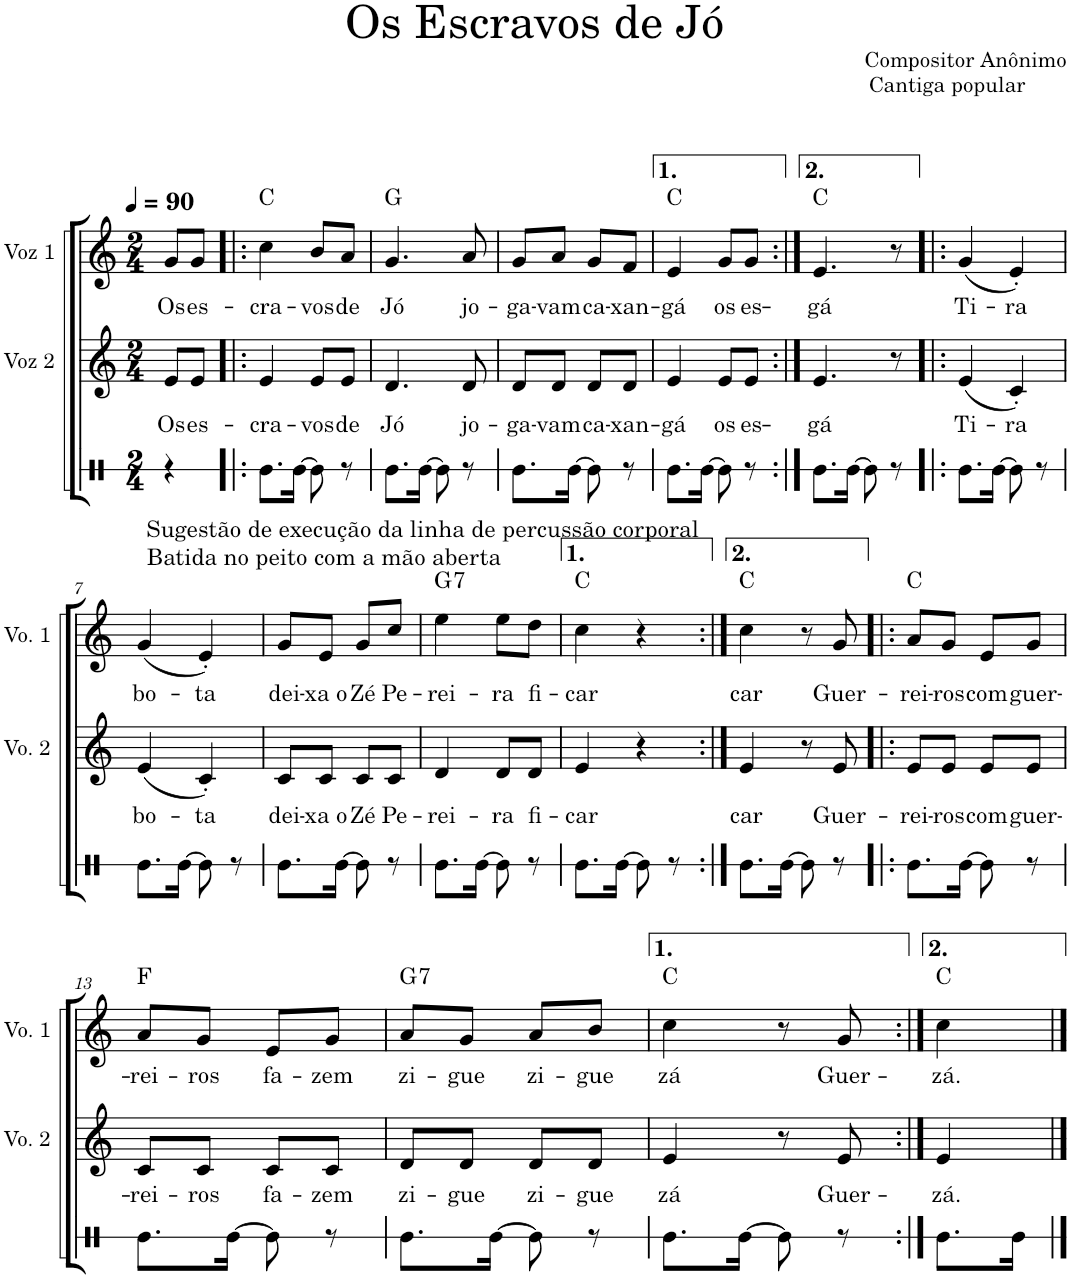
**kern	**kern	**text	**kern	**text	**harte
*part3	*part2	*part2	*part1	*part1	*part1
*staff3	*staff2	*staff2	*staff1	*staff1	*
*I"Voz 3	*I"Voz 2	*	*I"Voz 1	*	*
*	*I'Vo. 2	*	*I'Vo. 1	*	*
*stria1	*	*	*	*	*
*clefX	*clefG2	*	*clefG2	*	*
*k[]	*k[]	*	*k[]	*	*
*M2/4	*M2/4	*	*M2/4	*	*
*MM90	*MM90	*	*MM90	*	*
=	=	=	=	=	=
!LO:TX:b:t=Sugestão de execução da linha de percussão corporal	!	!	!	!	!
!LO:TX:b:t=Batida no peito com a mão aberta	!	!	!	!	!
!	!	!LO:LY:b	!	!LO:LY:b	!
4r	8e/L	Os	8g/L	Os	.
!	!	!LO:LY:b	!	!LO:LY:b	!
.	8e/J	es-	8g/J	es-	.
=1!|:	=1!|:	=1!|:	=1!|:	=1!|:	=1!|:
!	!	!LO:LY:b	!	!LO:LY:b	!
8.Re\L	4e/	-cra-	4cc\	-cra-	C:maj
[16Re\Jk	.	.	.	.	.
!	!	!LO:LY:b	!	!LO:LY:b	!
8Re\]	8e/L	-vos	8b/L	-vos	.
!	!	!LO:LY:b	!	!LO:LY:b	!
8r	8e/J	de	8a/J	de	.
=2	=2	=2	=2	=2	=2
!	!	!LO:LY:b	!	!LO:LY:b	!
8.Re\L	4.d/	Jó	4.g/	Jó	G:maj
[16Re\Jk	.	.	.	.	.
8Re\]	.	.	.	.	.
!	!	!LO:LY:b	!	!LO:LY:b	!
8r	8d/	jo-	8a/	jo-	.
=3	=3	=3	=3	=3	=3
!	!	!LO:LY:b	!	!LO:LY:b	!
8.Re\L	8d/L	-ga-	8g/L	-ga-	.
!	!	!LO:LY:b	!	!LO:LY:b	!
.	8d/J	-vam	8a/J	-vam	.
[16Re\Jk	.	.	.	.	.
!	!	!LO:LY:b	!	!LO:LY:b	!
8Re\]	8d/L	ca-	8g/L	ca-	.
!	!	!LO:LY:b	!	!LO:LY:b	!
8r	8d/J	-xan-	8f/J	-xan-	.
=4	=4	=4	=4	=4	=4
!	!	!LO:LY:b	!	!LO:LY:b	!
8.Re\L	4e/	-gá	4e/	-gá	C:maj
[16Re\Jk	.	.	.	.	.
!	!	!LO:LY:b	!	!LO:LY:b	!
8Re\]	8e/L	os	8g/L	os	.
!	!	!LO:LY:b	!	!LO:LY:b	!
8r	8e/J	es-	8g/J	es-	.
=5:|!	=5:|!	=5:|!	=5:|!	=5:|!	=5:|!
!	!	!LO:LY:b	!	!LO:LY:b	!
8.Re\L	4.e/	-gá	4.e/	-gá	C:maj
[16Re\Jk	.	.	.	.	.
8Re\]	.	.	.	.	.
8r	8r	.	8r	.	.
=6!|:	=6!|:	=6!|:	=6!|:	=6!|:	=6!|:
!	!	!LO:LY:b	!	!LO:LY:b	!
8.Re\L	(4e/	Ti-	(4g/	Ti-	.
[16Re\Jk	.	.	.	.	.
!	!	!LO:LY:b	!	!LO:LY:b	!
8Re\]	4c'/)	-ra	4e'/)	-ra	.
8r	.	.	.	.	.
!!LO:LB:g=z
=7	=7	=7	=7	=7	=7
!	!	!LO:LY:b	!	!LO:LY:b	!
8.Re\L	(4e/	bo-	(4g/	bo-	.
[16Re\Jk	.	.	.	.	.
!	!	!LO:LY:b	!	!LO:LY:b	!
8Re\]	4c'/)	-ta	4e'/)	-ta	.
8r	.	.	.	.	.
=8	=8	=8	=8	=8	=8
!	!	!LO:LY:b	!	!LO:LY:b	!
8.Re\L	8c/L	dei-	8g/L	dei-	.
!	!	!LO:LY:b	!	!LO:LY:b	!
.	8c/J	-xa o	8e/J	-xa o	.
[16Re\Jk	.	.	.	.	.
!	!	!LO:LY:b	!	!LO:LY:b	!
8Re\]	8c/L	Zé	8g/L	Zé	.
!	!	!LO:LY:b	!	!LO:LY:b	!
8r	8c/J	Pe-	8cc/J	Pe-	.
=9	=9	=9	=9	=9	=9
!	!	!LO:LY:b	!	!LO:LY:b	!LO:H:kt=7
8.Re\L	4d/	-rei-	4ee\	-rei-	G:7
[16Re\Jk	.	.	.	.	.
!	!	!LO:LY:b	!	!LO:LY:b	!
8Re\]	8d/L	-ra	8ee\L	-ra	.
!	!	!LO:LY:b	!	!LO:LY:b	!
8r	8d/J	fi-	8dd\J	fi-	.
=10	=10	=10	=10	=10	=10
!	!	!LO:LY:b	!	!LO:LY:b	!
8.Re\L	4e/	-car	4cc\	-car	C:maj
[16Re\Jk	.	.	.	.	.
8Re\]	4r	.	4r	.	.
8r	.	.	.	.	.
=11:|!	=11:|!	=11:|!	=11:|!	=11:|!	=11:|!
!	!	!LO:LY:b	!	!LO:LY:b	!
8.Re\L	4e/	-car	4cc\	-car	C:maj
[16Re\Jk	.	.	.	.	.
8Re\]	8r	.	8r	.	.
!	!	!LO:LY:b	!	!LO:LY:b	!
8r	8e/	Guer-	8g/	Guer-	.
=12!|:	=12!|:	=12!|:	=12!|:	=12!|:	=12!|:
!	!	!LO:LY:b	!	!LO:LY:b	!
8.Re\L	8e/L	-rei-	8a/L	-rei-	C:maj
!	!	!LO:LY:b	!	!LO:LY:b	!
.	8e/J	-ros	8g/J	-ros	.
[16Re\Jk	.	.	.	.	.
!	!	!LO:LY:b	!	!LO:LY:b	!
8Re\]	8e/L	com	8e/L	com	.
!	!	!LO:LY:b	!	!LO:LY:b	!
8r	8e/J	guer-	8g/J	guer-	.
!!LO:LB:g=z
=13	=13	=13	=13	=13	=13
!	!	!LO:LY:b	!	!LO:LY:b	!
8.Re\L	8c/L	-rei-	8a/L	-rei-	F:maj
!	!	!LO:LY:b	!	!LO:LY:b	!
.	8c/J	-ros	8g/J	-ros	.
[16Re\Jk	.	.	.	.	.
!	!	!LO:LY:b	!	!LO:LY:b	!
8Re\]	8c/L	fa-	8e/L	fa-	.
!	!	!LO:LY:b	!	!LO:LY:b	!
8r	8c/J	-zem	8g/J	-zem	.
=14	=14	=14	=14	=14	=14
!	!	!LO:LY:b	!	!LO:LY:b	!LO:H:kt=7
8.Re\L	8d/L	zi-	8a/L	zi-	G:7
!	!	!LO:LY:b	!	!LO:LY:b	!
.	8d/J	-gue	8g/J	-gue	.
[16Re\Jk	.	.	.	.	.
!	!	!LO:LY:b	!	!LO:LY:b	!
8Re\]	8d/L	zi-	8a/L	zi-	.
!	!	!LO:LY:b	!	!LO:LY:b	!
8r	8d/J	-gue	8b/J	-gue	.
=15	=15	=15	=15	=15	=15
!	!	!LO:LY:b	!	!LO:LY:b	!
8.Re\L	4e/	zá	4cc\	zá	C:maj
[16Re\Jk	.	.	.	.	.
8Re\]	8r	.	8r	.	.
!	!	!LO:LY:b	!	!LO:LY:b	!
8r	8e/	Guer-	8g/	Guer-	.
=16:|!	=16:|!	=16:|!	=16:|!	=16:|!	=16:|!
!	!	!LO:LY:b	!	!LO:LY:b	!
8.Re\L	4e/	-zá.	4cc\	-zá.	C:maj
16Re\Jk	.	.	.	.	.
==	==	==	==	==	==
*-	*-	*-	*-	*-	*-
